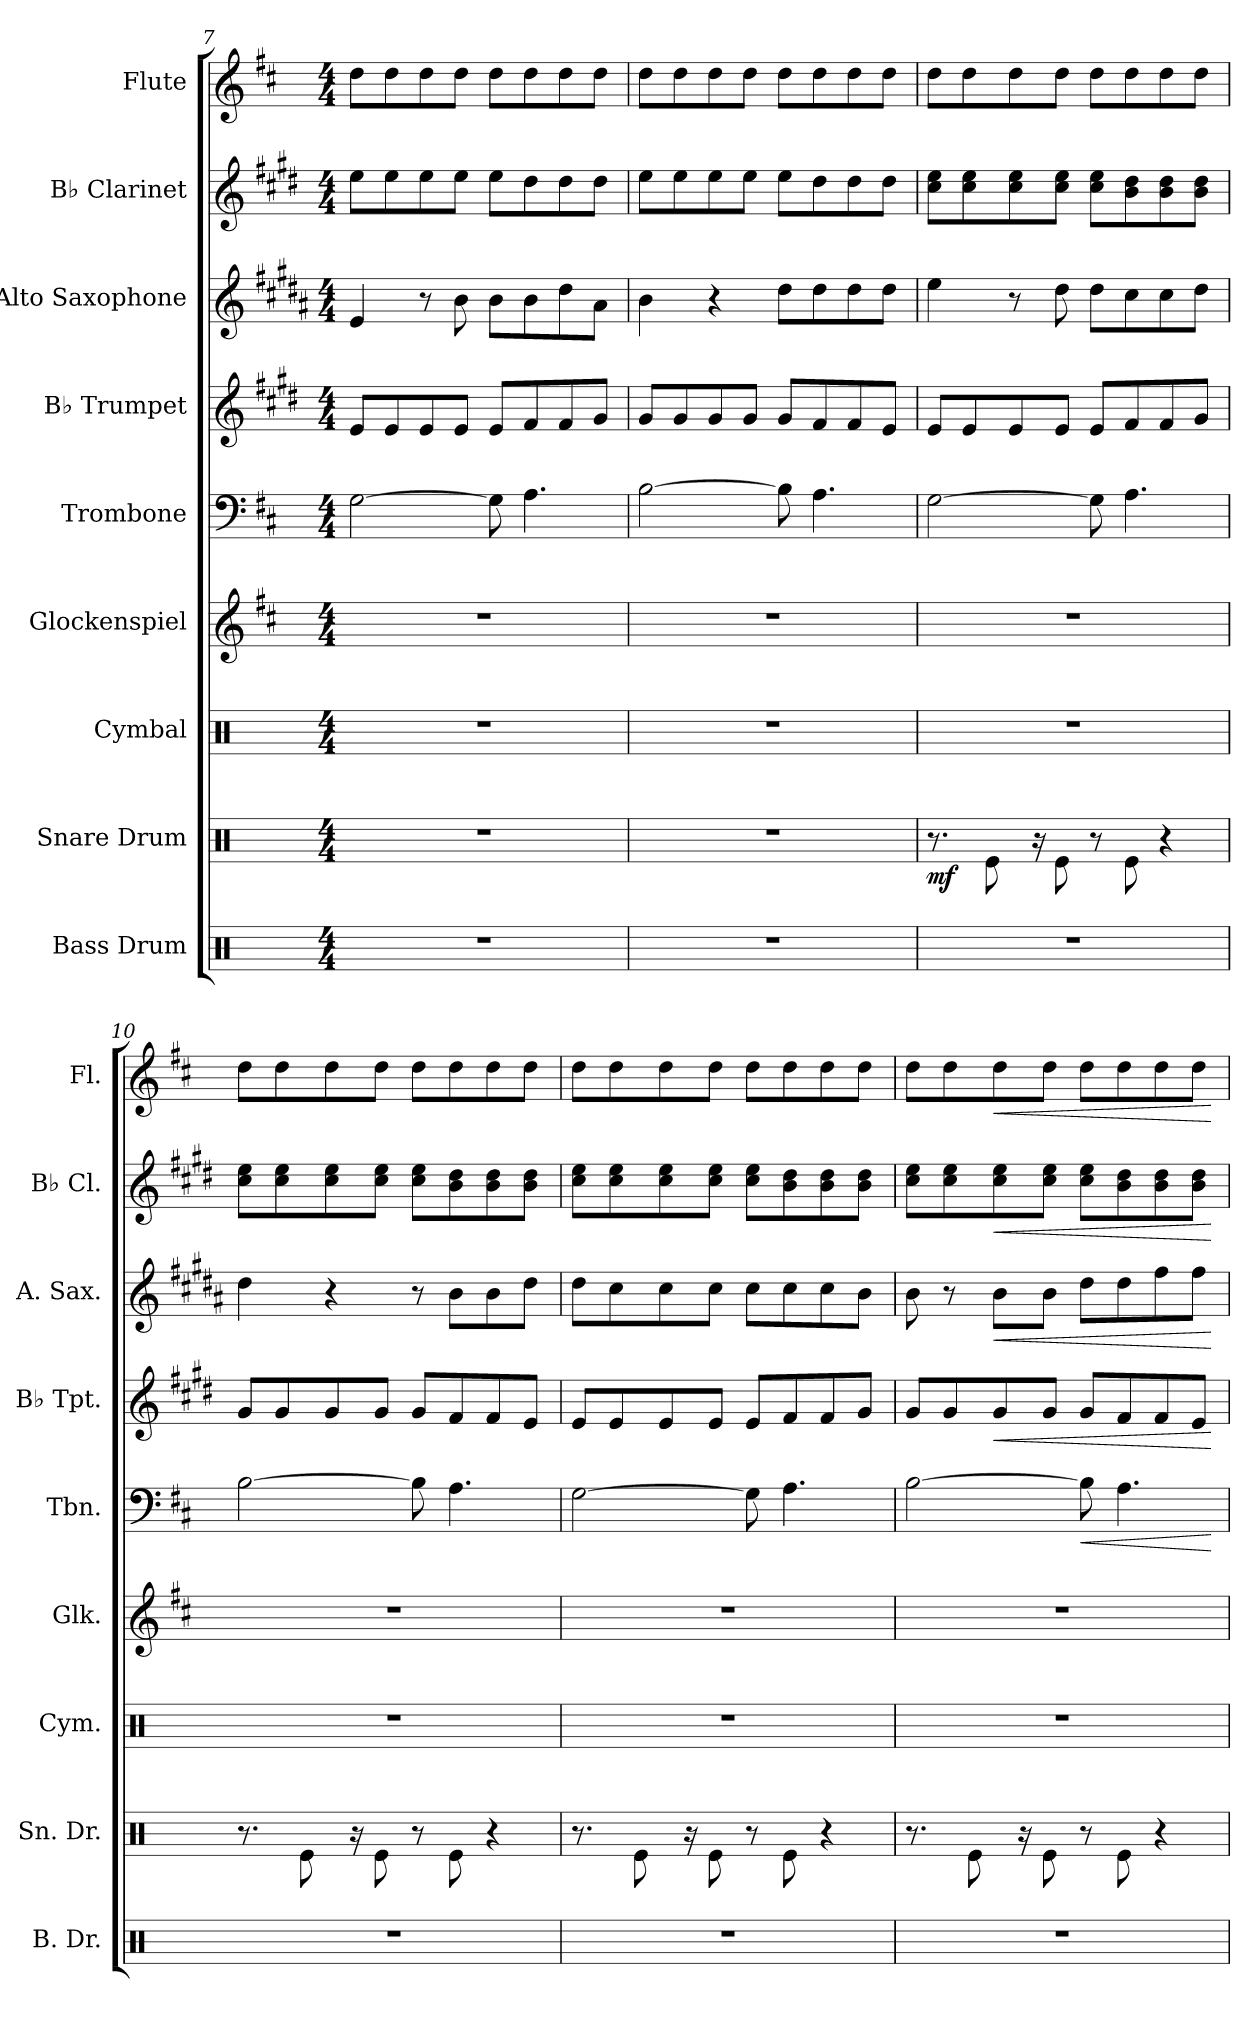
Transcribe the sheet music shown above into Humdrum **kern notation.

**kern	**kern	**dynam	**kern	**kern	**kern	**dynam	**kern	**dynam	**kern	**dynam	**kern	**dynam	**kern	**dynam
*part9	*part8	*part8	*part7	*part6	*part5	*part5	*part4	*part4	*part3	*part3	*part2	*part2	*part1	*part1
*staff9	*staff8	*staff8	*staff7	*staff6	*staff5	*staff5	*staff4	*staff4	*staff3	*staff3	*staff2	*staff2	*staff1	*staff1
*I"Bass Drum	*I"Snare Drum	*	*I"Cymbal	*I"Glockenspiel	*I"Trombone	*	*I"B♭ Trumpet	*	*I"Alto Saxophone	*	*I"B♭ Clarinet	*	*I"Flute	*
*I'B. Dr.	*I'Sn. Dr.	*	*I'Cym.	*I'Glk.	*I'Tbn.	*	*I'B♭ Tpt.	*	*I'A. Sax.	*	*I'B♭ Cl.	*	*I'Fl.	*
*clefX	*clefX	*	*clefX	*clefG2	*clefF4	*	*clefG2	*	*clefG2	*	*clefG2	*	*clefG2	*
*	*	*	*	*ITrd-14c-24	*	*	*ITrd1c2	*	*ITrd5c9	*	*ITrd1c2	*	*	*
*k[]	*k[]	*	*k[]	*k[f#c#]	*k[f#c#]	*	*k[f#c#]	*	*k[f#c#]	*	*k[f#c#]	*	*k[f#c#]	*
*M4/4	*M4/4	*	*M4/4	*M4/4	*M4/4	*	*M4/4	*	*M4/4	*	*M4/4	*	*M4/4	*
=7	=7	=7	=7	=7	=7	=7	=7	=7	=7	=7	=7	=7	=7	=7
1r	1r	.	1r	1r	[2G\	.	8d/L	.	4G/	.	8dd\L	.	8dd\L	.
.	.	.	.	.	.	.	8d/	.	.	.	8dd\	.	8dd\	.
.	.	.	.	.	.	.	8d/	.	8r	.	8dd\	.	8dd\	.
.	.	.	.	.	.	.	8d/J	.	8d\	.	8dd\J	.	8dd\J	.
.	.	.	.	.	8G\]	.	8d/L	.	8d\L	.	8dd\L	.	8dd\L	.
.	.	.	.	.	4.A\	.	8e/	.	8d\	.	8cc#\	.	8dd\	.
.	.	.	.	.	.	.	8e/	.	8f#\	.	8cc#\	.	8dd\	.
.	.	.	.	.	.	.	8f#/J	.	8c#\J	.	8cc#\J	.	8dd\J	.
=8	=8	=8	=8	=8	=8	=8	=8	=8	=8	=8	=8	=8	=8	=8
1r	1r	.	1r	1r	[2B\	.	8f#/L	.	4d\	.	8dd\L	.	8dd\L	.
.	.	.	.	.	.	.	8f#/	.	.	.	8dd\	.	8dd\	.
.	.	.	.	.	.	.	8f#/	.	4r	.	8dd\	.	8dd\	.
.	.	.	.	.	.	.	8f#/J	.	.	.	8dd\J	.	8dd\J	.
.	.	.	.	.	8B\]	.	8f#/L	.	8f#\L	.	8dd\L	.	8dd\L	.
.	.	.	.	.	4.A\	.	8e/	.	8f#\	.	8cc#\	.	8dd\	.
.	.	.	.	.	.	.	8e/	.	8f#\	.	8cc#\	.	8dd\	.
.	.	.	.	.	.	.	8d/J	.	8f#\J	.	8cc#\J	.	8dd\J	.
!!LO:PB:g=z
=9	=9	=9	=9	=9	=9	=9	=9	=9	=9	=9	=9	=9	=9	=9
!	!	!LO:DY:b	!	!	!	!	!	!	!	!	!	!	!	!
1r	8.r	mf	1r	1r	[2G\	.	8d/L	.	4g\	.	8b\ 8dd\L	.	8dd\L	.
.	.	.	.	.	.	.	8d/	.	.	.	8b\ 8dd\	.	8dd\	.
.	8Re\	.	.	.	.	.	.	.	.	.	.	.	.	.
.	.	.	.	.	.	.	8d/	.	8r	.	8b\ 8dd\	.	8dd\	.
.	16r	.	.	.	.	.	.	.	.	.	.	.	.	.
.	8Re\	.	.	.	.	.	8d/J	.	8f#\	.	8b\ 8dd\J	.	8dd\J	.
.	8r	.	.	.	8G\]	.	8d/L	.	8f#\L	.	8b\ 8dd\L	.	8dd\L	.
.	8Re\	.	.	.	4.A\	.	8e/	.	8e\	.	8a\ 8cc#\	.	8dd\	.
.	4r	.	.	.	.	.	8e/	.	8e\	.	8a\ 8cc#\	.	8dd\	.
.	.	.	.	.	.	.	8f#/J	.	8f#\J	.	8a\ 8cc#\J	.	8dd\J	.
=10	=10	=10	=10	=10	=10	=10	=10	=10	=10	=10	=10	=10	=10	=10
1r	8.r	.	1r	1r	[2B\	.	8f#/L	.	4f#\	.	8b\ 8dd\L	.	8dd\L	.
.	.	.	.	.	.	.	8f#/	.	.	.	8b\ 8dd\	.	8dd\	.
.	8Re\	.	.	.	.	.	.	.	.	.	.	.	.	.
.	.	.	.	.	.	.	8f#/	.	4r	.	8b\ 8dd\	.	8dd\	.
.	16r	.	.	.	.	.	.	.	.	.	.	.	.	.
.	8Re\	.	.	.	.	.	8f#/J	.	.	.	8b\ 8dd\J	.	8dd\J	.
.	8r	.	.	.	8B\]	.	8f#/L	.	8r	.	8b\ 8dd\L	.	8dd\L	.
.	8Re\	.	.	.	4.A\	.	8e/	.	8d\L	.	8a\ 8cc#\	.	8dd\	.
.	4r	.	.	.	.	.	8e/	.	8d\	.	8a\ 8cc#\	.	8dd\	.
.	.	.	.	.	.	.	8d/J	.	8f#\J	.	8a\ 8cc#\J	.	8dd\J	.
=11	=11	=11	=11	=11	=11	=11	=11	=11	=11	=11	=11	=11	=11	=11
1r	8.r	.	1r	1r	[2G\	.	8d/L	.	8f#\L	.	8b\ 8dd\L	.	8dd\L	.
.	.	.	.	.	.	.	8d/	.	8e\	.	8b\ 8dd\	.	8dd\	.
.	8Re\	.	.	.	.	.	.	.	.	.	.	.	.	.
.	.	.	.	.	.	.	8d/	.	8e\	.	8b\ 8dd\	.	8dd\	.
.	16r	.	.	.	.	.	.	.	.	.	.	.	.	.
.	8Re\	.	.	.	.	.	8d/J	.	8e\J	.	8b\ 8dd\J	.	8dd\J	.
.	8r	.	.	.	8G\]	.	8d/L	.	8e\L	.	8b\ 8dd\L	.	8dd\L	.
.	8Re\	.	.	.	4.A\	.	8e/	.	8e\	.	8a\ 8cc#\	.	8dd\	.
.	4r	.	.	.	.	.	8e/	.	8e\	.	8a\ 8cc#\	.	8dd\	.
.	.	.	.	.	.	.	8f#/J	.	8d\J	.	8a\ 8cc#\J	.	8dd\J	.
=12	=12	=12	=12	=12	=12	=12	=12	=12	=12	=12	=12	=12	=12	=12
1r	8.r	.	1r	1r	[2B\	.	8f#/L	.	8d\	.	8b\ 8dd\L	.	8dd\L	.
.	.	.	.	.	.	.	8f#/	.	8r	.	8b\ 8dd\	.	8dd\	.
.	8Re\	.	.	.	.	.	.	.	.	.	.	.	.	.
!	!	!	!	!	!	!	!	!LO:HP:b	!	!LO:HP:b	!	!LO:HP:b	!	!LO:HP:b
.	.	.	.	.	.	.	8f#/	<	8d\L	<	8b\ 8dd\	<	8dd\	<
.	16r	.	.	.	.	.	.	.	.	.	.	.	.	.
.	8Re\	.	.	.	.	.	8f#/J	.	8d\J	.	8b\ 8dd\J	.	8dd\J	.
!	!	!	!	!	!	!LO:HP:b	!	!	!	!	!	!	!	!
.	8r	.	.	.	8B\]	<	8f#/L	.	8f#\L	.	8b\ 8dd\L	.	8dd\L	.
.	8Re\	.	.	.	4.A\	.	8e/	.	8f#\	.	8a\ 8cc#\	.	8dd\	.
.	4r	.	.	.	.	.	8e/	.	8a\	.	8a\ 8cc#\	.	8dd\	.
.	.	.	.	.	.	.	8d/J	.	8a\J	.	8a\ 8cc#\J	.	8dd\J	.
.	.	.	.	.	.	[	.	[	.	[	.	[	.	[
=	=	=	=	=	=	=	=	=	=	=	=	=	=	=
*-	*-	*-	*-	*-	*-	*-	*-	*-	*-	*-	*-	*-	*-	*-
